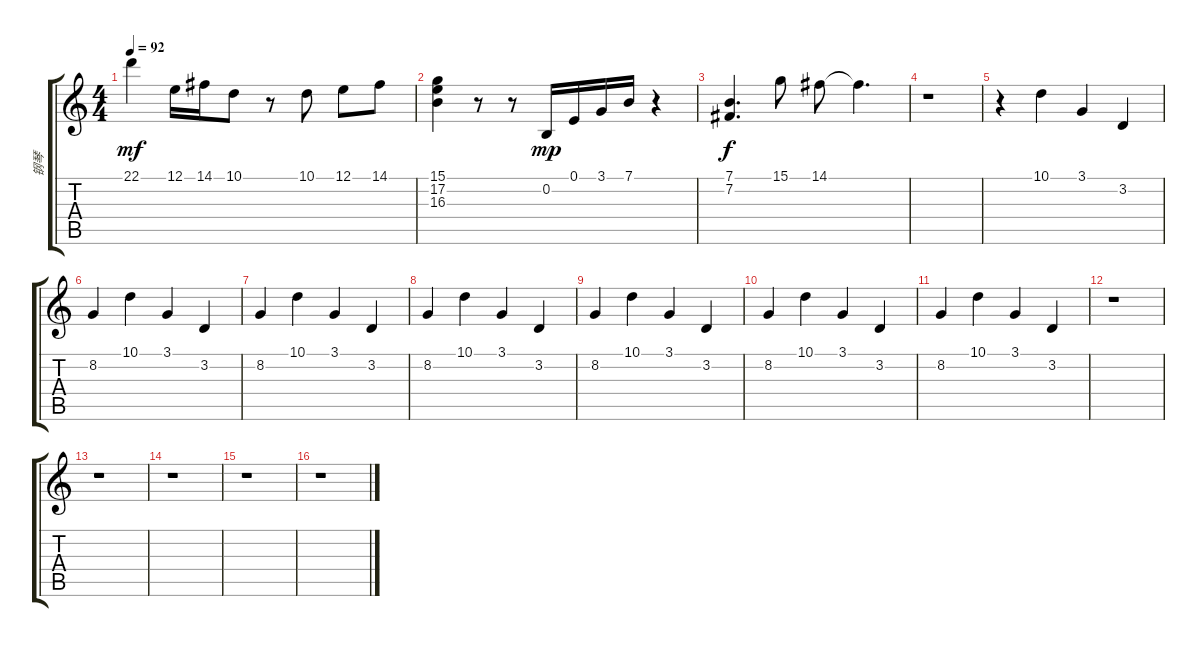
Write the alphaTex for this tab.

\track ("钢琴" "钢琴") {instrument acousticgrandpiano}
\staff {score tabs}
\tuning (E4 B3 G3 D3 A2 E2) {hide}
\ts (4 4)
\tempo 92
\clef g2
\ks c
22.1.4{dy mf} 12.1.16 14.1.16 10.1.8 r.8 10.1.8 12.1.8 14.1.8 |
(15.1 17.2 16.3).4 r.8 r.8 0.2.16{dy mp} 0.1.16 3.1.16 7.1.16 r.4 |
(7.1 7.2).4{d dy f} 15.1.8 14.1.8 14.1{t}.4{d} |
r.1 |
r.4 10.1.4 3.1.4 3.2.4 |
8.2.4 10.1.4 3.1.4 3.2.4 |
8.2.4 10.1.4 3.1.4 3.2.4 |
8.2.4 10.1.4 3.1.4 3.2.4 |
8.2.4 10.1.4 3.1.4 3.2.4 |
8.2.4 10.1.4 3.1.4 3.2.4 |
8.2.4 10.1.4 3.1.4 3.2.4 |
r.1 |
r.1 |
r.1 |
r.1 |
r.1
